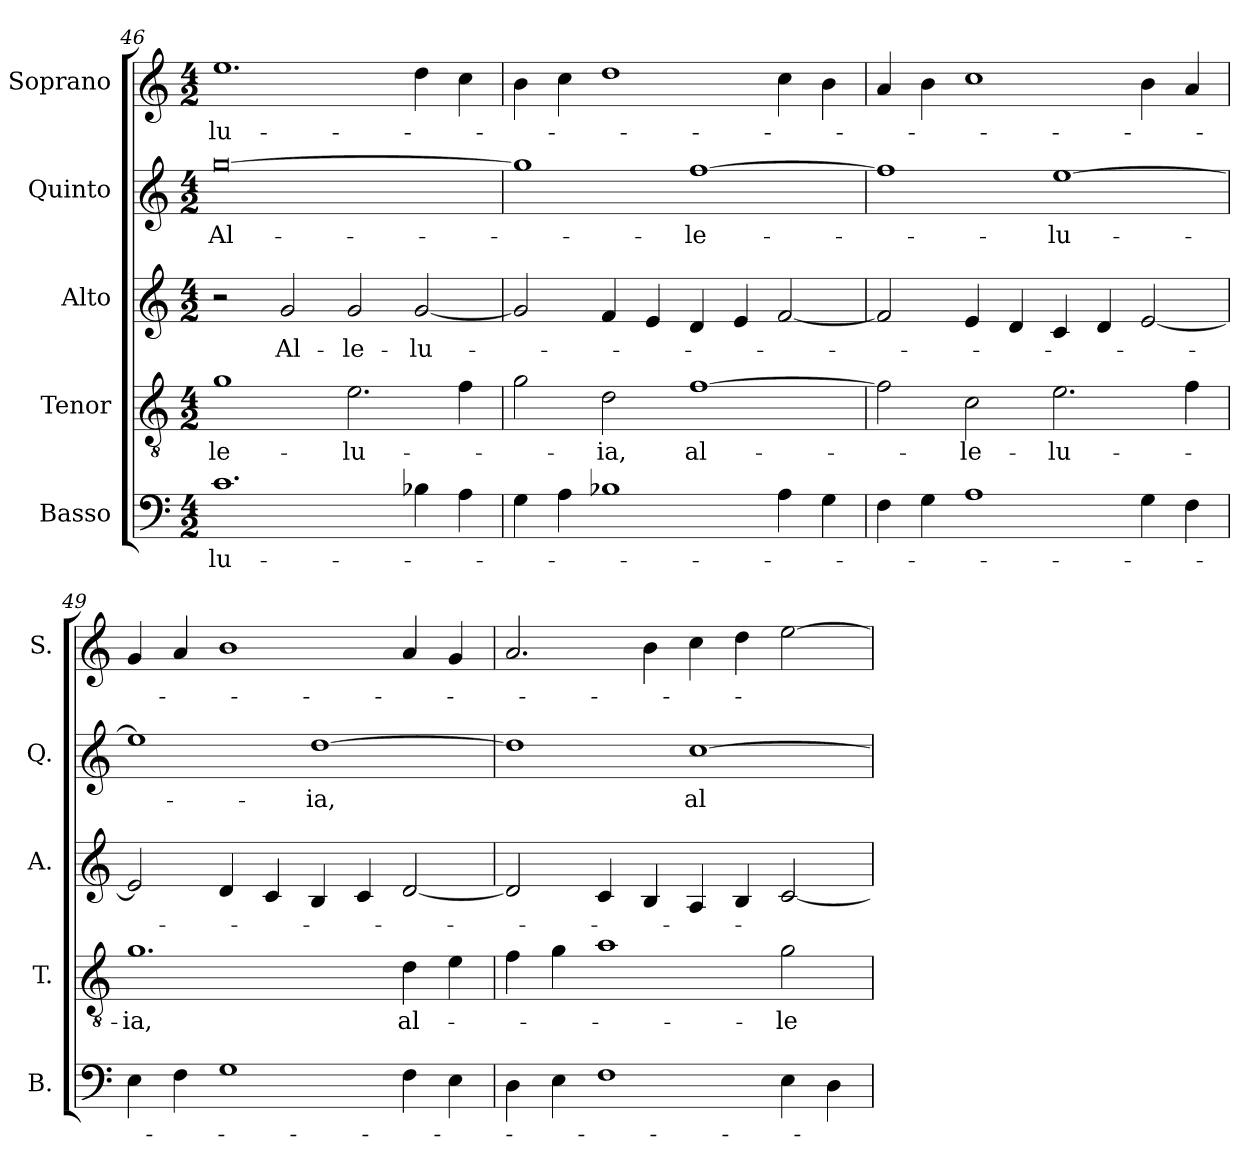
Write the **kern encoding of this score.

**kern	**text	**kern	**text	**kern	**text	**kern	**text	**kern	**text
*part5	*part5	*part4	*part4	*part3	*part3	*part2	*part2	*part1	*part1
*staff5	*staff5	*staff4	*staff4	*staff3	*staff3	*staff2	*staff2	*staff1	*staff1
*I"Basso	*	*I"Tenor	*	*I"Alto	*	*I"Quinto	*	*I"Soprano	*
*I'B.	*	*I'T.	*	*I'A.	*	*I'Q.	*	*I'S.	*
*clefF4	*	*clefGv2	*	*clefG2	*	*clefG2	*	*clefG2	*
*	*	*ITrd7c12	*	*	*	*	*	*	*
*k[]	*	*k[]	*	*k[]	*	*k[]	*	*k[]	*
*C:	*	*C:	*	*C:	*	*C:	*	*C:	*
*M4/2	*	*M4/2	*	*M4/2	*	*M4/2	*	*M4/2	*
=46	=46	=46	=46	=46	=46	=46	=46	=46	=46
!	!LO:LY:b:color=#000000	!	!	!	!	!	!	!	!
!	!	!	!LO:LY:b:color=#000000	!	!	!	!	!	!
!	!	!	!	!	!	!	!LO:LY:b:color=#000000	!	!
!	!	!	!	!	!	!	!	!	!LO:LY:b:color=#000000
1.ci	-lu-	1Gi	-le-	2r	.	[0ggi	Al-	1.eei	-lu-
!	!	!	!	!	!LO:LY:b:color=#000000	!	!	!	!
.	.	.	.	2gi/	Al-	.	.	.	.
!	!	!	!LO:LY:b:color=#000000	!	!	!	!	!	!
!	!	!	!	!	!LO:LY:b:color=#000000	!	!	!	!
.	.	2.Ei\	-lu-	2gi/	-le-	.	.	.	.
!	!	!	!	!	!LO:LY:b:color=#000000	!	!	!	!
4B-Xi\	.	.	.	[2gi/	-lu-	.	.	4ddi\	.
4Ai\	.	4Fi\	.	.	.	.	.	4cci\	.
!!LO:PB:g=z
=47	=47	=47	=47	=47	=47	=47	=47	=47	=47
4Gi\	.	2Gi\	.	2gi/]	.	1ggi]	.	4bi\	.
4Ai\	.	.	.	.	.	.	.	4cci\	.
!	!	!	!LO:LY:b:color=#000000	!	!	!	!	!	!
1B-Xi	.	2Di\	-ia,	4fi/	.	.	.	1ddi	.
.	.	.	.	4ei/	.	.	.	.	.
!	!	!	!LO:LY:b:color=#000000	!	!	!	!	!	!
!	!	!	!	!	!	!	!LO:LY:b:color=#000000	!	!
.	.	[1Fi	al-	4di/	.	[1ffi	-le-	.	.
.	.	.	.	4ei/	.	.	.	.	.
4Ai\	.	.	.	[2fi/	.	.	.	4cci\	.
4Gi\	.	.	.	.	.	.	.	4bi\	.
=48	=48	=48	=48	=48	=48	=48	=48	=48	=48
4Fi\	.	2Fi\]	.	2fi/]	.	1ffi]	.	4ai/	.
4Gi\	.	.	.	.	.	.	.	4bi\	.
!	!	!	!LO:LY:b:color=#000000	!	!	!	!	!	!
1Ai	.	2Ci\	-le-	4ei/	.	.	.	1cci	.
.	.	.	.	4di/	.	.	.	.	.
!	!	!	!LO:LY:b:color=#000000	!	!	!	!	!	!
!	!	!	!	!	!	!	!LO:LY:b:color=#000000	!	!
.	.	2.Ei\	-lu-	4ci/	.	[1eei	-lu-	.	.
.	.	.	.	4di/	.	.	.	.	.
4Gi\	.	.	.	[2ei/	.	.	.	4bi\	.
4Fi\	.	4Fi\	.	.	.	.	.	4ai/	.
=49	=49	=49	=49	=49	=49	=49	=49	=49	=49
!	!	!	!LO:LY:b:color=#000000	!	!	!	!	!	!
4Ei\	.	1.Gi	-ia,	2ei/]	.	1eei]	.	4gi/	.
4Fi\	.	.	.	.	.	.	.	4ai/	.
1Gi	.	.	.	4di/	.	.	.	1bi	.
.	.	.	.	4ci/	.	.	.	.	.
!	!	!	!	!	!	!	!LO:LY:b:color=#000000	!	!
.	.	.	.	4Bi/	.	[1ddi	-ia,	.	.
.	.	.	.	4ci/	.	.	.	.	.
!	!	!	!LO:LY:b:color=#000000	!	!	!	!	!	!
4Fi\	.	4Di\	al-	[2di/	.	.	.	4ai/	.
4Ei\	.	4Ei\	.	.	.	.	.	4gi/	.
=50	=50	=50	=50	=50	=50	=50	=50	=50	=50
4Di\	.	4Fi\	.	2di/]	.	1ddi]	.	2.ai/	.
4Ei\	.	4Gi\	.	.	.	.	.	.	.
1Fi	.	1Ai	.	4ci/	.	.	.	.	.
.	.	.	.	4Bi/	.	.	.	4bi\	.
!	!	!	!	!	!	!	!LO:LY:b:color=#000000	!	!
.	.	.	.	4Ai/	.	[1cci	al-	4cci\	.
.	.	.	.	4Bi/	.	.	.	4ddi\	.
!	!	!	!LO:LY:b:color=#000000	!	!	!	!	!	!
4Ei\	.	2Gi\	-le-	[2ci/	.	.	.	[2eei\	.
4Di\	.	.	.	.	.	.	.	.	.
=	=	=	=	=	=	=	=	=	=
*-	*-	*-	*-	*-	*-	*-	*-	*-	*-
